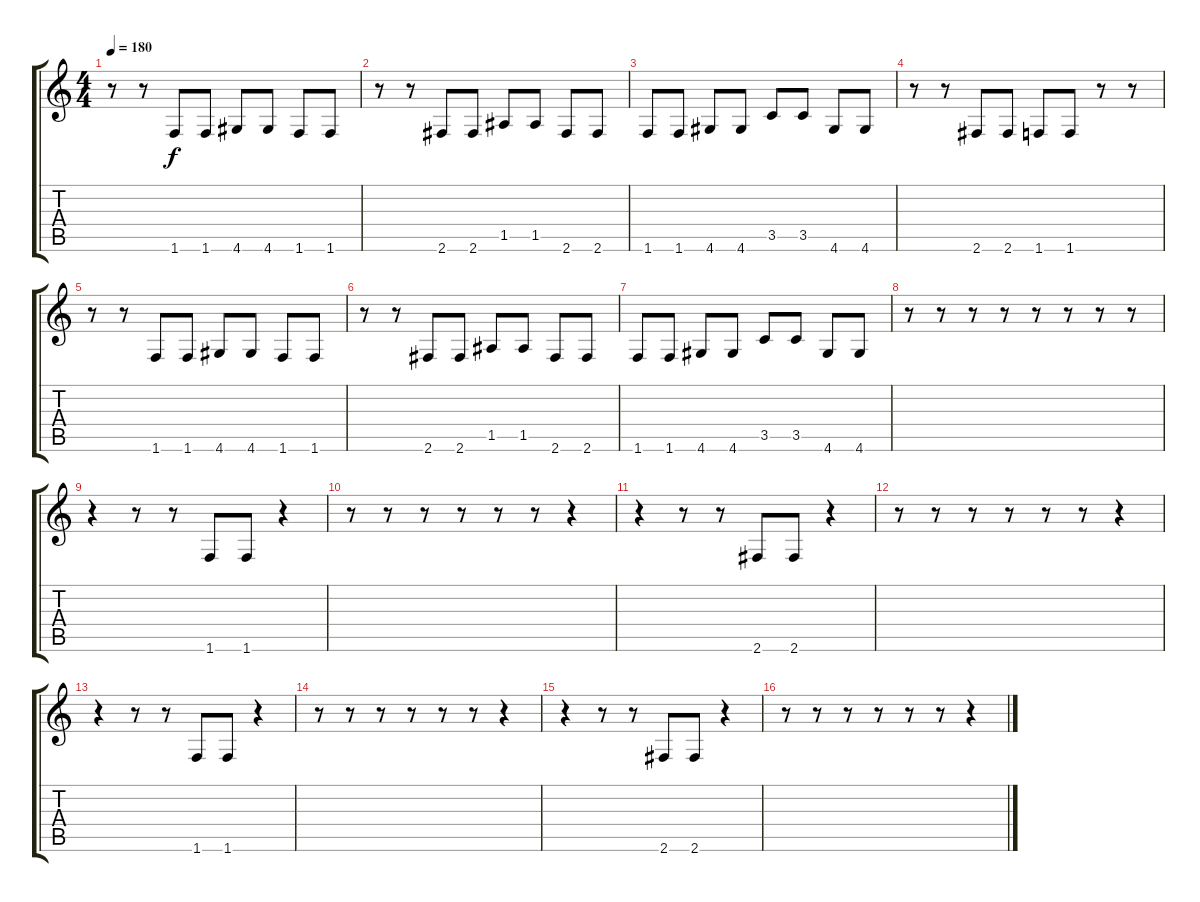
\track "" {instrument fretlessbass}
\staff {score tabs}
\tuning (E4 B3 G3 D3 A2 E2) {hide}
\ts (4 4)
\tempo 180
\clef g2
\ks c
r.8{dy f} r.8 1.6.8 1.6.8 4.6.8 4.6.8 1.6.8 1.6.8 |
r.8 r.8 2.6.8 2.6.8 1.5.8 1.5.8 2.6.8 2.6.8 |
1.6.8 1.6.8 4.6.8 4.6.8 3.5.8 3.5.8 4.6.8 4.6.8 |
r.8 r.8 2.6.8 2.6.8 1.6.8 1.6.8 r.8 r.8 |
r.8 r.8 1.6.8 1.6.8 4.6.8 4.6.8 1.6.8 1.6.8 |
r.8 r.8 2.6.8 2.6.8 1.5.8 1.5.8 2.6.8 2.6.8 |
1.6.8 1.6.8 4.6.8 4.6.8 3.5.8 3.5.8 4.6.8 4.6.8 |
r.8 r.8 r.8 r.8 r.8 r.8 r.8 r.8 |
r.4 r.8 r.8 1.6.8 1.6.8 r.4 |
r.8 r.8 r.8 r.8 r.8 r.8 r.4 |
r.4 r.8 r.8 2.6.8 2.6.8 r.4 |
r.8 r.8 r.8 r.8 r.8 r.8 r.4 |
r.4 r.8 r.8 1.6.8 1.6.8 r.4 |
r.8 r.8 r.8 r.8 r.8 r.8 r.4 |
r.4 r.8 r.8 2.6.8 2.6.8 r.4 |
r.8 r.8 r.8 r.8 r.8 r.8 r.4
